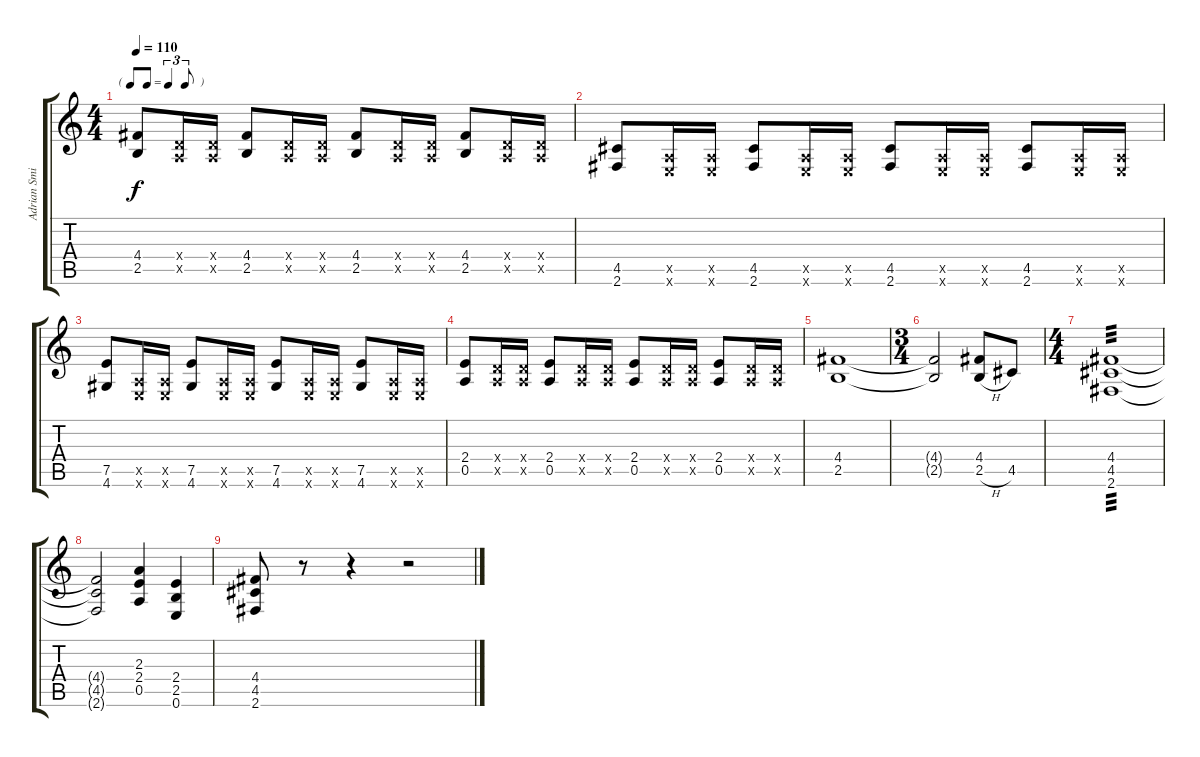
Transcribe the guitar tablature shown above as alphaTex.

\track ("Adrian Smith" "Adrian Smi") {instrument overdrivenguitar}
\staff {score tabs}
\tuning (E4 B3 G3 D3 A2 E2) {hide}
\ts (4 4)
\tf triplet8th
\tempo 110
\clef g2
\ks c
(4.4 2.5).8{dy f} (0.4{x} 0.5{x}).16 (0.4{x} 0.5{x}).16 (4.4 2.5).8 (0.4{x} 0.5{x}).16 (0.4{x} 0.5{x}).16 (4.4 2.5).8 (0.4{x} 0.5{x}).16 (0.4{x} 0.5{x}).16 (4.4 2.5).8 (0.4{x} 0.5{x}).16 (0.4{x} 0.5{x}).16 |
(4.5 2.6).8 (0.5{x} 0.6{x}).16 (0.5{x} 0.6{x}).16 (4.5 2.6).8 (0.5{x} 0.6{x}).16 (0.5{x} 0.6{x}).16 (4.5 2.6).8 (0.5{x} 0.6{x}).16 (0.5{x} 0.6{x}).16 (4.5 2.6).8 (0.5{x} 0.6{x}).16 (0.5{x} 0.6{x}).16 |
(7.5 4.6).8 (0.5{x} 0.6{x}).16 (0.5{x} 0.6{x}).16 (7.5 4.6).8 (0.5{x} 0.6{x}).16 (0.5{x} 0.6{x}).16 (7.5 4.6).8 (0.5{x} 0.6{x}).16 (0.5{x} 0.6{x}).16 (7.5 4.6).8 (0.5{x} 0.6{x}).16 (0.5{x} 0.6{x}).16 |
(2.4 0.5).8 (0.4{x} 0.5{x}).16 (0.4{x} 0.5{x}).16 (2.4 0.5).8 (0.4{x} 0.5{x}).16 (0.4{x} 0.5{x}).16 (2.4 0.5).8 (0.4{x} 0.5{x}).16 (0.4{x} 0.5{x}).16 (2.4 0.5).8 (0.4{x} 0.5{x}).16 (0.4{x} 0.5{x}).16 |
(4.4 2.5).1 |
\ts (3 4)
(4.4{t} 2.5{t}).2 (4.4 2.5{h}).8 4.5.8 |
\ts (4 4)
(4.4 4.5 2.6).1{tp 3} |
(4.4{t} 4.5{t} 2.6{t}).2 (2.3 2.4 0.5).4 (2.4 2.5 0.6).4 |
(4.4 4.5 2.6).8 r.8 r.4 r.2
